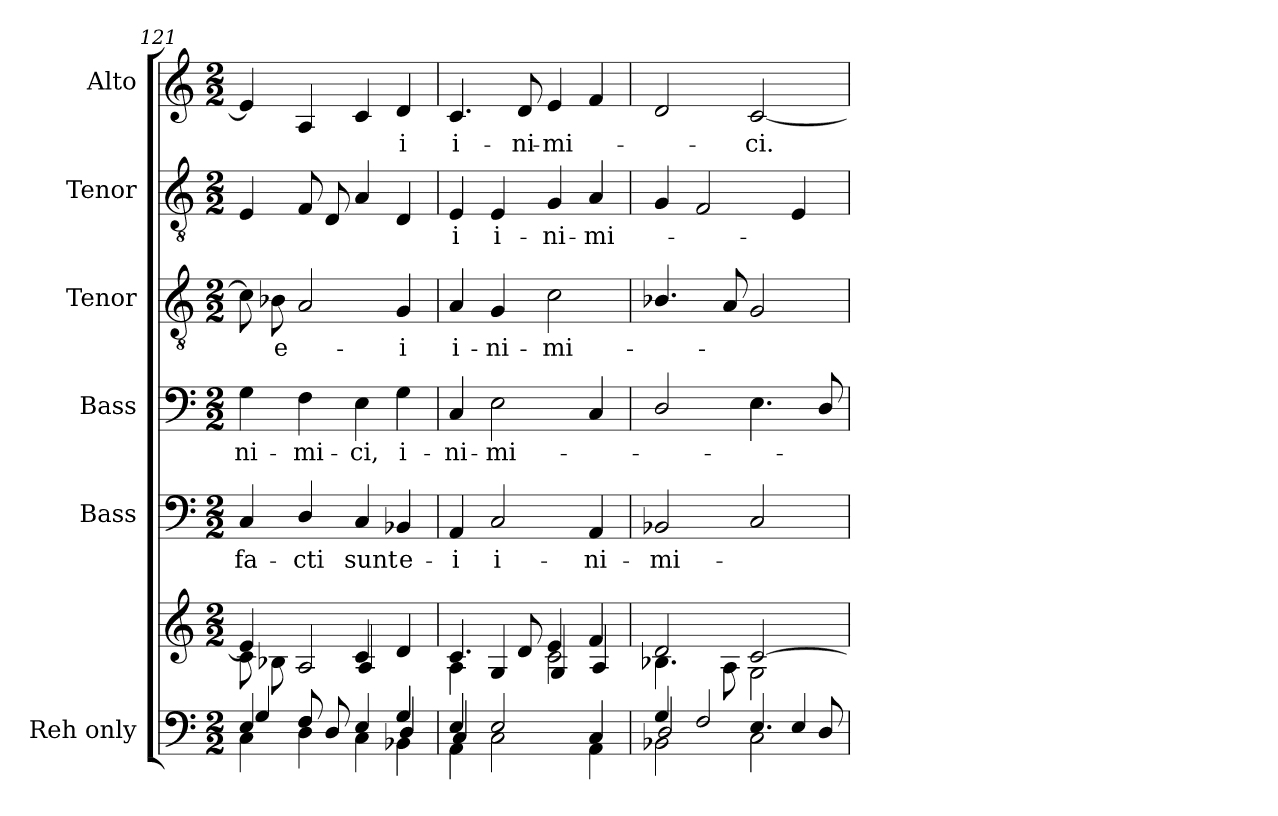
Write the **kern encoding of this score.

**kern	**kern	**kern	**text	**kern	**text	**kern	**text	**kern	**text	**kern	**text
*part6	*part6	*part5	*part5	*part4	*part4	*part3	*part3	*part2	*part2	*part1	*part1
*staff7	*staff6	*staff5	*staff5	*staff4	*staff4	*staff3	*staff3	*staff2	*staff2	*staff1	*staff1
*I"Reh only	*	*I"Bass	*	*I"Bass	*	*I"Tenor	*	*I"Tenor	*	*I"Alto	*
*	*	*I'B.	*	*I'B.	*	*I'T.	*	*I'T.	*	*I'A.	*
*clefF4	*clefG2	*clefF4	*	*clefF4	*	*clefGv2	*	*clefGv2	*	*clefG2	*
*	*	*	*	*	*	*ITrd7c12	*	*ITrd7c12	*	*	*
*k[]	*k[]	*k[]	*	*k[]	*	*k[]	*	*k[]	*	*k[]	*
*C:	*C:	*C:	*	*C:	*	*C:	*	*C:	*	*C:	*
*M2/2	*M2/2	*M2/2	*	*M2/2	*	*M2/2	*	*M2/2	*	*M2/2	*
=121	=121	=121	=121	=121	=121	=121	=121	=121	=121	=121	=121
*^	*^	*	*	*	*	*	*	*	*	*	*
*	*^	*	*^	*	*	*	*	*	*	*	*	*	*
*	*	*^	*	*	*	*	*	*	*	*	*	*	*	*	*
!	!	!	!	!	!	!	!	!LO:LY:b:color=#000000	!	!	!	!	!	!	!	!
!	!	!	!	!	!	!	!	!	!	!LO:LY:b:color=#000000	!	!	!	!	!	!
2.ryy	4Ei/	4Gi/	4Ci\	4ei/]	8ci\	2ryy	4Ci/	fa-	4Gi\	-ni-	8Ci\]	.	4EEi/	.	4ei/]	.
!	!	!	!	!	!	!	!	!	!	!	!	!LO:LY:b:color=#000000	!	!	!	!
.	.	.	.	.	8B-Xi\	.	.	.	.	.	8BB-Xi\	e-	.	.	.	.
!	!	!	!	!	!	!	!	!LO:LY:b:color=#000000	!	!	!	!	!	!	!	!
!	!	!	!	!	!	!	!	!	!	!LO:LY:b:color=#000000	!	!	!	!	!	!
.	8Fi/	4Fi/	4Di\	4ryy	2Ai/	.	4Di/	-cti	4Fi\	-mi-	2AAi/	.	8FFi/	.	4Ai/	.
.	8Di/	.	.	.	.	.	.	.	.	.	.	.	8DDi/	.	.	.
!	!	!	!	!	!	!	!	!LO:LY:b:color=#000000	!	!	!	!	!	!	!	!
!	!	!	!	!	!	!	!	!	!	!LO:LY:b:color=#000000	!	!	!	!	!	!
.	4ryy	4Ei/	4Ci\	4ci/	.	4Ai/	4Ci/	sunt	4Ei\	-ci,	.	.	4AAi/	.	4ci/	.
!	!	!	!	!	!	!	!	!LO:LY:b:color=#000000	!	!	!	!	!	!	!	!
!	!	!	!	!	!	!	!	!	!	!LO:LY:b:color=#000000	!	!	!	!	!	!
!	!	!	!	!	!	!	!	!	!	!	!	!LO:LY:b:color=#000000	!	!	!	!
!	!	!	!	!	!	!	!	!	!	!	!	!	!	!	!	!LO:LY:b:color=#000000
4Gi/	4Di/	4Gi/	4BB-Xi\	4di/	4ryy	4ryy	4BB-Xi/	e-	4Gi\	i-	4GGi/	-i	4DDi/	.	4di/	-i
*	*	*v	*v	*	*	*	*	*	*	*	*	*	*	*	*	*
=122	=122	=122	=122	=122	=122	=122	=122	=122	=122	=122	=122	=122	=122	=122	=122
*	*	*^	*	*	*	*	*	*	*	*	*	*	*	*	*
!	!	!	!	!	!	!	!	!LO:LY:b:color=#000000	!	!	!	!	!	!	!	!
*	*	*v	*v	*	*	*	*	*	*	*	*	*	*	*	*	*
*	*	*^	*	*	*	*	*	*	*	*	*	*	*	*	*
!	!	!	!	!	!	!	!	!	!	!LO:LY:b:color=#000000	!	!	!	!	!	!
*	*	*v	*v	*	*	*	*	*	*	*	*	*	*	*	*	*
*	*	*^	*	*	*	*	*	*	*	*	*	*	*	*	*
!	!	!	!	!	!	!	!	!	!	!	!	!LO:LY:b:color=#000000	!	!	!	!
*	*	*v	*v	*	*	*	*	*	*	*	*	*	*	*	*	*
*	*	*^	*	*	*	*	*	*	*	*	*	*	*	*	*
!	!	!	!	!	!	!	!	!	!	!	!	!	!	!LO:LY:b:color=#000000	!	!
*	*	*v	*v	*	*	*	*	*	*	*	*	*	*	*	*	*
*	*	*^	*	*	*	*	*	*	*	*	*	*	*	*	*
!	!	!	!	!	!	!	!	!	!	!	!	!	!	!	!	!LO:LY:b:color=#000000
*	*	*v	*v	*	*	*	*	*	*	*	*	*	*	*	*	*
4Ei/	4Ci/	4AAi\	4.ci/	4Ai\	4ryy	4AAi/	-i	4Ci/	-ni-	4AAi/	i-	4EEi/	-i	4.ci/	i-
!	!	!	!	!	!	!	!LO:LY:b:color=#000000	!	!	!	!	!	!	!	!
!	!	!	!	!	!	!	!	!	!LO:LY:b:color=#000000	!	!	!	!	!	!
!	!	!	!	!	!	!	!	!	!	!	!LO:LY:b:color=#000000	!	!	!	!
!	!	!	!	!	!	!	!	!	!	!	!	!	!LO:LY:b:color=#000000	!	!
2.ryy	2Ei/	2Ci\	.	4Gi/	4ryy	2Ci/	i-	2Ei\	-mi-	4GGi/	-ni-	4EEi/	i-	.	.
!	!	!	!	!	!	!	!	!	!	!	!	!	!	!	!LO:LY:b:color=#000000
.	.	.	8di/	.	.	.	.	.	.	.	.	.	.	8di/	-ni-
!	!	!	!	!	!	!	!	!	!	!	!LO:LY:b:color=#000000	!	!	!	!
!	!	!	!	!	!	!	!	!	!	!	!	!	!LO:LY:b:color=#000000	!	!
!	!	!	!	!	!	!	!	!	!	!	!	!	!	!	!LO:LY:b:color=#000000
.	.	.	4ei/	2ci\	4Gi/	.	.	.	.	2Ci\	-mi-	4GGi/	-ni-	4ei/	-mi-
!	!	!	!	!	!	!	!LO:LY:b:color=#000000	!	!	!	!	!	!	!	!
!	!	!	!	!	!	!	!	!	!	!	!	!	!LO:LY:b:color=#000000	!	!
.	4Ci/	4AAi\	4fi/	.	4Ai/	4AAi/	-ni-	4Ci/	.	.	.	4AAi/	-mi-	4fi/	.
*	*	*	*	*v	*v	*	*	*	*	*	*	*	*	*	*
=123	=123	=123	=123	=123	=123	=123	=123	=123	=123	=123	=123	=123	=123	=123
*	*	*	*	*^	*	*	*	*	*	*	*	*	*	*
!	!	!	!	!	!	!	!LO:LY:b:color=#000000	!	!	!	!	!	!	!	!
*	*	*	*	*v	*v	*	*	*	*	*	*	*	*	*	*
4Gi/	2Di/	2BB-Xi\	2di/	4.B-Xi\	2BB-Xi/	-mi-	2Di/	.	4.BB-Xi/	.	4GGi/	.	2di/	.
2Fi/	.	.	.	.	.	.	.	.	.	.	2FFi/	.	.	.
.	.	.	.	8Ai\	.	.	.	.	8AAi/	.	.	.	.	.
!	!	!	!	!	!	!	!	!	!	!	!	!	!	!LO:LY:b:color=#000000
.	4.Ei/	2Ci\	[2ci/	2Gi\	2Ci/	.	4.Ei\	.	2GGi/	.	.	.	[2ci/	-ci.
4Ei/	.	.	.	.	.	.	.	.	.	.	4EEi/	.	.	.
.	8Di/	.	.	.	.	.	8Di/	.	.	.	.	.	.	.
*v	*v	*v	*	*	*	*	*	*	*	*	*	*	*	*
*	*v	*v	*	*	*	*	*	*	*	*	*	*
=	=	=	=	=	=	=	=	=	=	=	=
*-	*-	*-	*-	*-	*-	*-	*-	*-	*-	*-	*-
